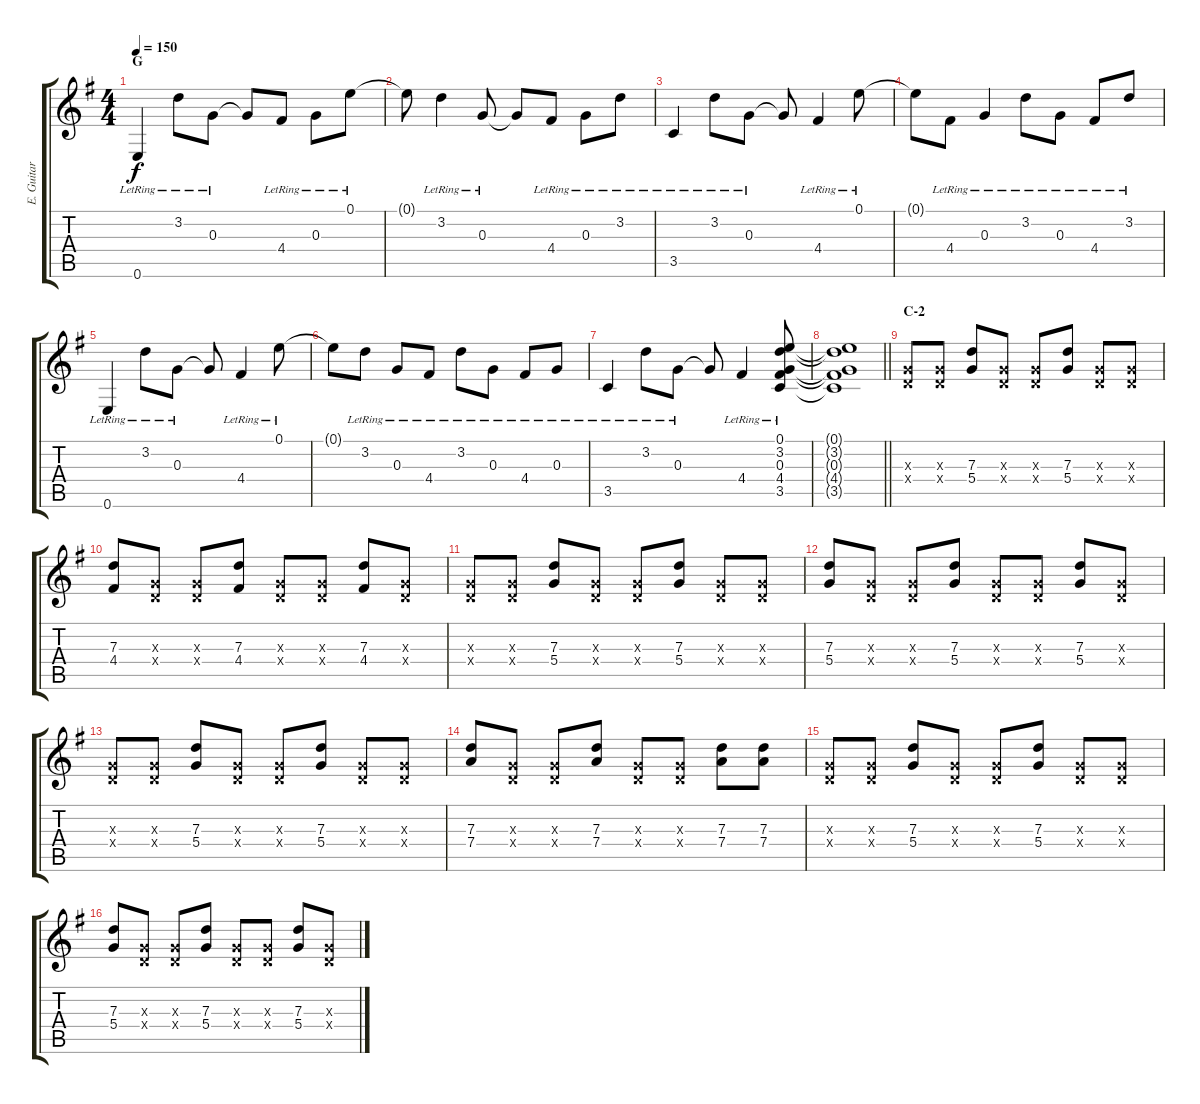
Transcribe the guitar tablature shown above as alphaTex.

\track ("E. Guitar II" "E. Guitar ") {instrument electricguitarclean}
\staff {score tabs}
\tuning (E4 B3 G3 D3 A2 E2) {hide}
\ts (4 4)
\section ("" "G")
\tempo 150
\clef g2
\ks g
0.6{lr}.4{dy f} 3.2{lr}.8 0.3{lr}.8 0.3{t}.8 4.4{lr}.8 0.3{lr}.8 0.1{lr}.8 |
0.1{t}.8 3.2{lr}.4 0.3{lr}.8 0.3{t}.8 4.4{lr}.8 0.3{lr}.8 3.2{lr}.8 |
3.5{lr}.4 3.2{lr}.8 0.3{lr}.8 0.3{t}.8 4.4{lr}.4 0.1{lr}.8 |
0.1{t}.8 4.4{lr}.8 0.3{lr}.4 3.2{lr}.8 0.3{lr}.8 4.4{lr}.8 3.2{lr}.8 |
0.6{lr}.4 3.2{lr}.8 0.3{lr}.8 0.3{t}.8 4.4{lr}.4 0.1{lr}.8 |
0.1{t}.8 3.2{lr}.8 0.3{lr}.8 4.4{lr}.8 3.2{lr}.8 0.3{lr}.8 4.4{lr}.8 0.3{lr}.8 |
3.5{lr}.4 3.2{lr}.8 0.3{lr}.8 0.3{t}.8 4.4{lr}.4 (0.1{lr} 3.2{lr} 0.3{lr} 4.4{lr} 3.5{lr}).8 |
\barLineRight lightlight
(0.1{t} 3.2{t} 0.3{t} 4.4{t} 3.5{t}).1 |
\section ("" "C-2")
(0.3{x} 0.4{x}).8 (0.3{x} 0.4{x}).8 (7.3 5.4).8 (0.3{x} 0.4{x}).8 (0.3{x} 0.4{x}).8 (7.3 5.4).8 (0.3{x} 0.4{x}).8 (0.3{x} 0.4{x}).8 |
(7.3 4.4).8 (0.3{x} 0.4{x}).8 (0.3{x} 0.4{x}).8 (7.3 4.4).8 (0.3{x} 0.4{x}).8 (0.3{x} 0.4{x}).8 (7.3 4.4).8 (0.3{x} 0.4{x}).8 |
(0.3{x} 0.4{x}).8 (0.3{x} 0.4{x}).8 (7.3 5.4).8 (0.3{x} 0.4{x}).8 (0.3{x} 0.4{x}).8 (7.3 5.4).8 (0.3{x} 0.4{x}).8 (0.3{x} 0.4{x}).8 |
(7.3 5.4).8 (0.3{x} 0.4{x}).8 (0.3{x} 0.4{x}).8 (7.3 5.4).8 (0.3{x} 0.4{x}).8 (0.3{x} 0.4{x}).8 (7.3 5.4).8 (0.3{x} 0.4{x}).8 |
(0.3{x} 0.4{x}).8 (0.3{x} 0.4{x}).8 (7.3 5.4).8 (0.3{x} 0.4{x}).8 (0.3{x} 0.4{x}).8 (7.3 5.4).8 (0.3{x} 0.4{x}).8 (0.3{x} 0.4{x}).8 |
(7.3 7.4).8 (0.3{x} 0.4{x}).8 (0.3{x} 0.4{x}).8 (7.3 7.4).8 (0.3{x} 0.4{x}).8 (0.3{x} 0.4{x}).8 (7.3 7.4).8 (7.3 7.4).8 |
(0.3{x} 0.4{x}).8 (0.3{x} 0.4{x}).8 (7.3 5.4).8 (0.3{x} 0.4{x}).8 (0.3{x} 0.4{x}).8 (7.3 5.4).8 (0.3{x} 0.4{x}).8 (0.3{x} 0.4{x}).8 |
(7.3 5.4).8 (0.3{x} 0.4{x}).8 (0.3{x} 0.4{x}).8 (7.3 5.4).8 (0.3{x} 0.4{x}).8 (0.3{x} 0.4{x}).8 (7.3 5.4).8 (0.3{x} 0.4{x}).8
